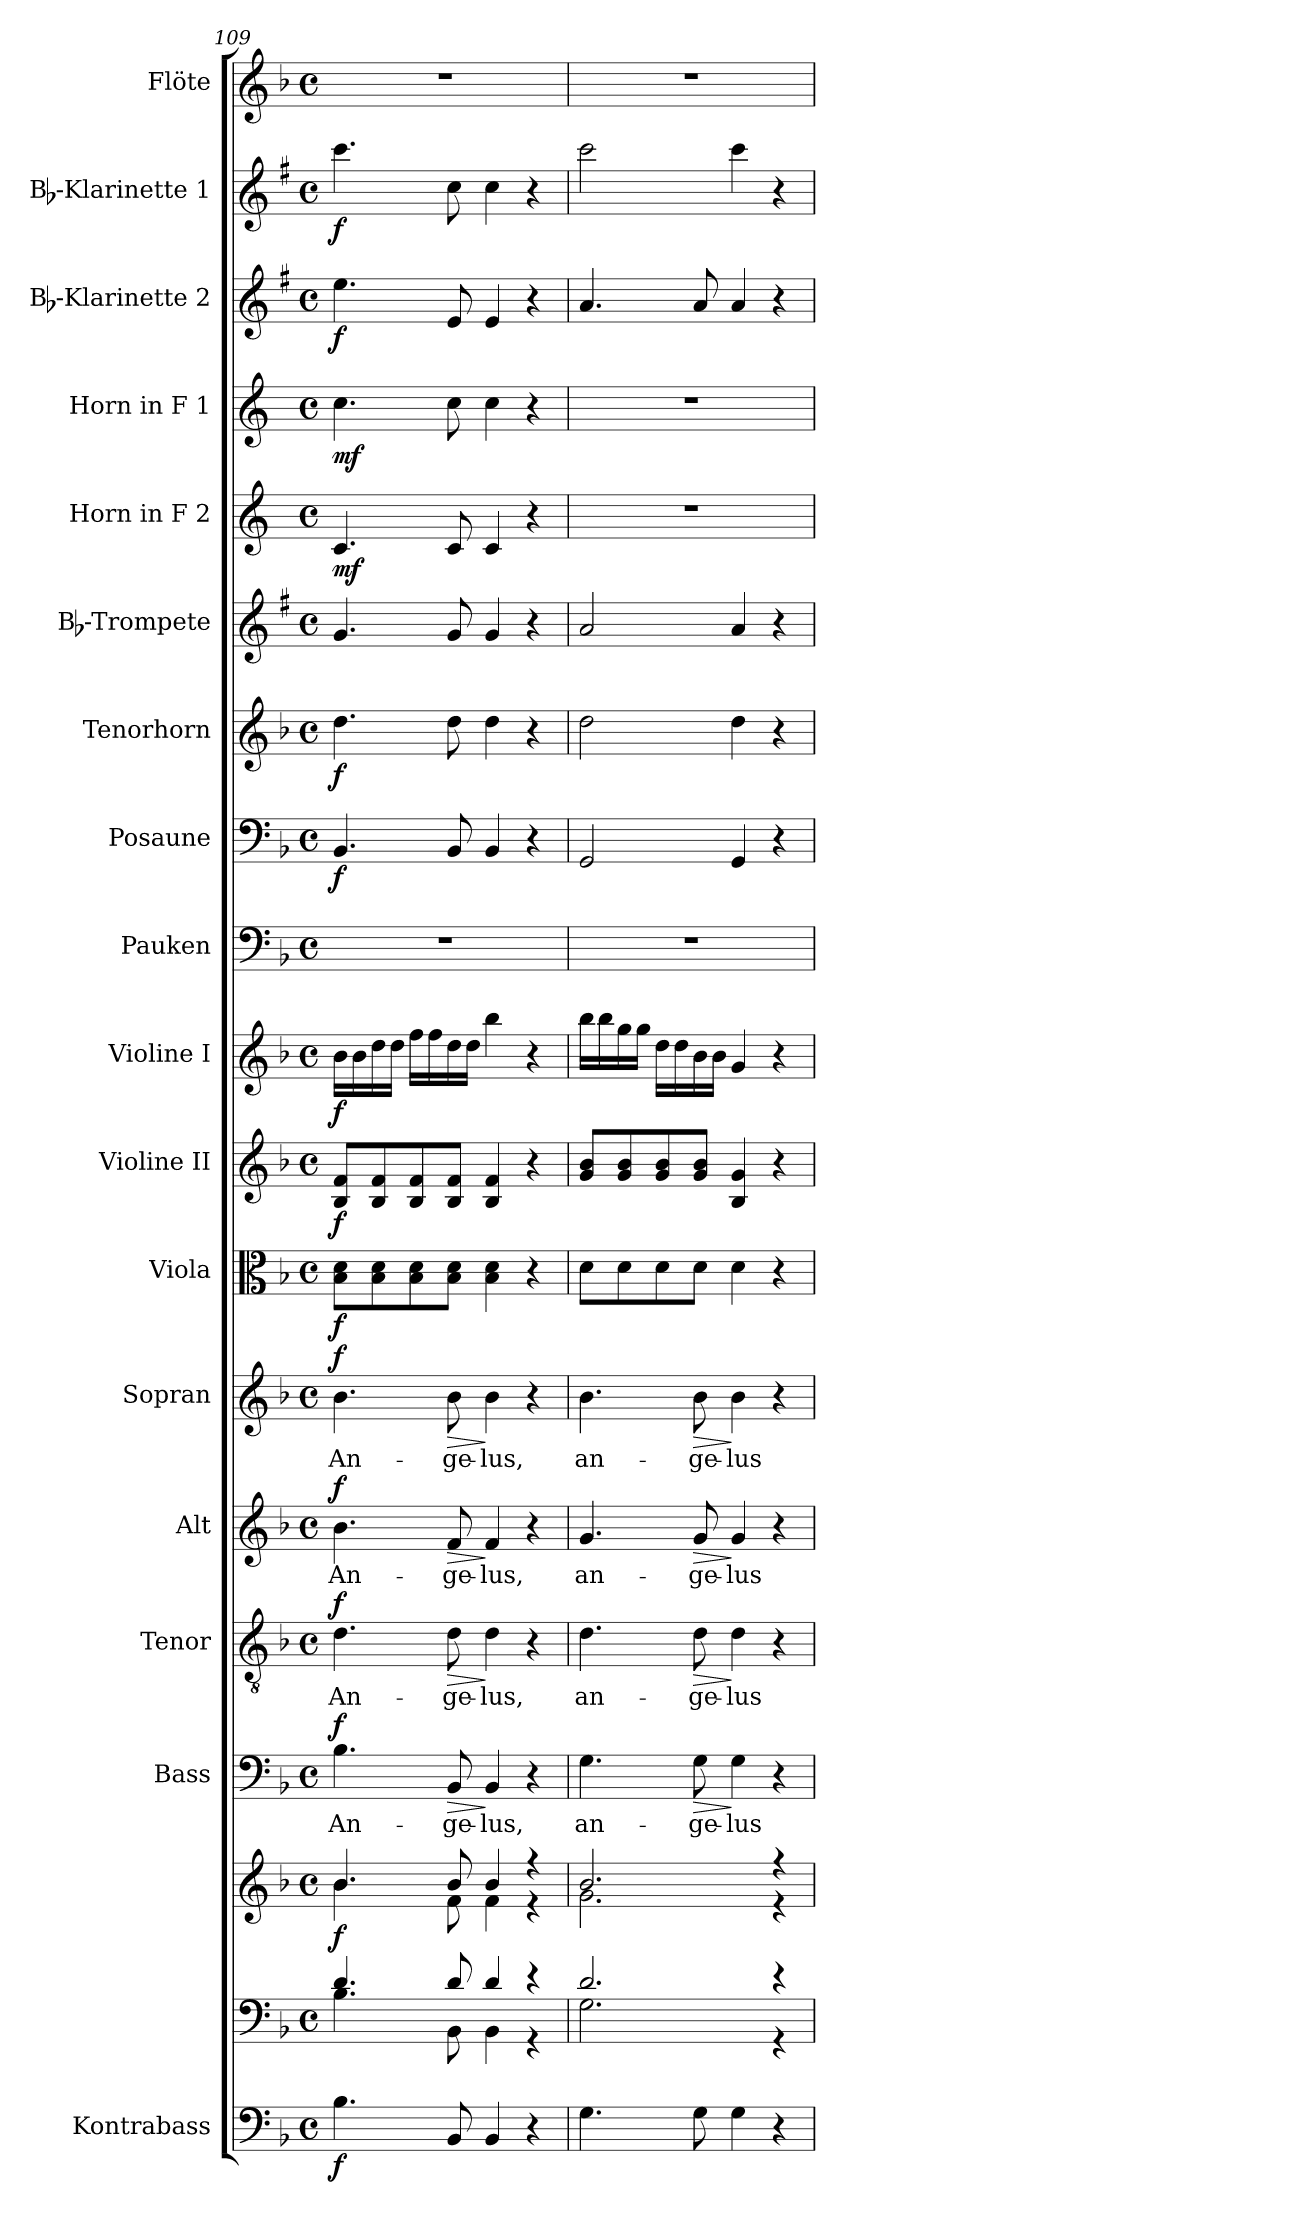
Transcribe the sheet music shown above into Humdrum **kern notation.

**kern	**dynam	**kern	**kern	**dynam	**kern	**text	**dynam	**kern	**text	**dynam	**kern	**text	**dynam	**kern	**text	**dynam	**kern	**dynam	**kern	**dynam	**kern	**dynam	**kern	**kern	**dynam	**kern	**dynam	**kern	**kern	**dynam	**kern	**dynam	**kern	**dynam	**kern	**dynam	**kern
*part18	*part18	*part17	*part17	*part17	*part16	*part16	*part16	*part15	*part15	*part15	*part14	*part14	*part14	*part13	*part13	*part13	*part12	*part12	*part11	*part11	*part10	*part10	*part9	*part8	*part8	*part7	*part7	*part6	*part5	*part5	*part4	*part4	*part3	*part3	*part2	*part2	*part1
*staff19	*staff19	*staff18	*staff17	*staff17/18	*staff16	*staff16	*staff16	*staff15	*staff15	*staff15	*staff14	*staff14	*staff14	*staff13	*staff13	*staff13	*staff12	*staff12	*staff11	*staff11	*staff10	*staff10	*staff9	*staff8	*staff8	*staff7	*staff7	*staff6	*staff5	*staff5	*staff4	*staff4	*staff3	*staff3	*staff2	*staff2	*staff1
*I"Kontrabass	*	*	*	*	*I"Bass	*	*	*I"Tenor	*	*	*I"Alt	*	*	*I"Sopran	*	*	*I"Viola	*	*I"Violine II	*	*I"Violine I	*	*I"Pauken	*I"Posaune	*	*I"Tenorhorn	*	*I"Bb-Trompete	*I"Horn in F 2	*	*I"Horn in F 1	*	*I"Bb-Klarinette 2	*	*I"Bb-Klarinette 1	*	*I"Flöte
*I'Kb.	*	*	*	*	*I'B.	*	*	*I'T.	*	*	*I'A.	*	*	*I'S.	*	*	*I'Vla.	*	*I'Vl. II	*	*I'Vl. I	*	*I'Pk.	*I'Pos.	*	*I'T. Hrn.	*	*I'Bb Trp.	*	*	*	*	*I'Bb Kl. 2	*	*I'Bb Kl. 1	*	*I'Fl.
*clefF4	*	*clefF4	*clefG2	*	*clefF4	*	*	*clefGv2	*	*	*clefG2	*	*	*clefG2	*	*	*clefC3	*	*clefG2	*	*clefG2	*	*clefF4	*clefF4	*	*clefG2	*	*clefG2	*clefG2	*	*clefG2	*	*clefG2	*	*clefG2	*	*clefG2
*ITrd7c12	*	*	*	*	*	*	*	*	*	*	*	*	*	*	*	*	*	*	*	*	*	*	*	*	*	*ITrd8c14	*	*ITrd1c2	*ITrd4c7	*	*ITrd4c7	*	*ITrd1c2	*	*ITrd1c2	*	*
*k[b-]	*	*k[b-]	*k[b-]	*	*k[b-]	*	*	*k[b-]	*	*	*k[b-]	*	*	*k[b-]	*	*	*k[b-]	*	*k[b-]	*	*k[b-]	*	*k[b-]	*k[b-]	*	*k[b-]	*	*k[b-]	*k[b-]	*	*k[b-]	*	*k[b-]	*	*k[b-]	*	*k[b-]
*F:	*	*F:	*F:	*	*F:	*	*	*F:	*	*	*F:	*	*	*F:	*	*	*F:	*	*F:	*	*F:	*	*F:	*F:	*	*F:	*	*F:	*F:	*	*F:	*	*F:	*	*F:	*	*F:
*M4/4	*	*M4/4	*M4/4	*	*M4/4	*	*	*M4/4	*	*	*M4/4	*	*	*M4/4	*	*	*M4/4	*	*M4/4	*	*M4/4	*	*M4/4	*M4/4	*	*M4/4	*	*M4/4	*M4/4	*	*M4/4	*	*M4/4	*	*M4/4	*	*M4/4
*met(c)	*	*met(c)	*met(c)	*	*met(c)	*	*	*met(c)	*	*	*met(c)	*	*	*met(c)	*	*	*met(c)	*	*met(c)	*	*met(c)	*	*met(c)	*met(c)	*	*met(c)	*	*met(c)	*met(c)	*	*met(c)	*	*met(c)	*	*met(c)	*	*met(c)
=109	=109	=109	=109	=109	=109	=109	=109	=109	=109	=109	=109	=109	=109	=109	=109	=109	=109	=109	=109	=109	=109	=109	=109	=109	=109	=109	=109	=109	=109	=109	=109	=109	=109	=109	=109	=109	=109
*	*	*^	*^	*	*	*	*	*	*	*	*	*	*	*	*	*	*	*	*	*	*	*	*	*	*	*	*	*	*	*	*	*	*	*	*	*	*
!	!LO:DY:b	!	!	!	!	!LO:DY:b	!	!LO:LY:b	!LO:DY:a	!	!LO:LY:b	!LO:DY:a	!	!LO:LY:b	!LO:DY:a	!	!LO:LY:b	!LO:DY:a	!	!LO:DY:b	!	!LO:DY:b	!	!LO:DY:b	!	!	!LO:DY:b	!	!LO:DY:b	!	!	!LO:DY:b	!	!LO:DY:b	!	!LO:DY:b	!	!LO:DY:b	!
4.BB-\	f	4.d/	4.B-\	4.b-/	4.b-\	f	4.B-\	An-	f	4.d\	An-	f	4.b-\	An-	f	4.b-\	An-	f	8B-\ 8d\L	f	8B-/ 8f/L	f	16b-\LL	f	1r	4.BB-/	f	4.d\	f	4.f/	4.F/	mf	4.f\	mf	4.dd\	f	4.bb-\	f	1r
.	.	.	.	.	.	.	.	.	.	.	.	.	.	.	.	.	.	.	.	.	.	.	16b-\	.	.	.	.	.	.	.	.	.	.	.	.	.	.	.	.
.	.	.	.	.	.	.	.	.	.	.	.	.	.	.	.	.	.	.	8B-\ 8d\	.	8B-/ 8f/	.	16dd\	.	.	.	.	.	.	.	.	.	.	.	.	.	.	.	.
.	.	.	.	.	.	.	.	.	.	.	.	.	.	.	.	.	.	.	.	.	.	.	16dd\JJ	.	.	.	.	.	.	.	.	.	.	.	.	.	.	.	.
.	.	.	.	.	.	.	.	.	.	.	.	.	.	.	.	.	.	.	8B-\ 8d\	.	8B-/ 8f/	.	16ff\LL	.	.	.	.	.	.	.	.	.	.	.	.	.	.	.	.
.	.	.	.	.	.	.	.	.	.	.	.	.	.	.	.	.	.	.	.	.	.	.	16ff\	.	.	.	.	.	.	.	.	.	.	.	.	.	.	.	.
!	!	!	!	!	!	!	!	!LO:LY:b	!LO:HP:b	!	!LO:LY:b	!LO:HP:b	!	!LO:LY:b	!LO:HP:b	!	!LO:LY:b	!LO:HP:b	!	!	!	!	!	!	!	!	!	!	!	!	!	!	!	!	!	!	!	!	!
8BBB-/	.	8d/	8BB-\	8b-/	8f\	.	8BB-/	-ge-	>	8d\	-ge-	>	8f/	-ge-	>	8b-\	-ge-	>	8B-\ 8d\J	.	8B-/ 8f/J	.	16dd\	.	.	8BB-/	.	8d\	.	8f/	8F/	.	8f\	.	8d/	.	8b-\	.	.
.	.	.	.	.	.	.	.	.	.	.	.	.	.	.	.	.	.	.	.	.	.	.	16dd\JJ	.	.	.	.	.	.	.	.	.	.	.	.	.	.	.	.
!	!	!	!	!	!	!	!	!LO:LY:b	!	!	!LO:LY:b	!	!	!LO:LY:b	!	!	!LO:LY:b	!	!	!	!	!	!	!	!	!	!	!	!	!	!	!	!	!	!	!	!	!	!
4BBB-/	.	4d/	4BB-\	4b-/	4f\	.	4BB-/	-lus,	]	4d\	-lus,	]	4f/	-lus,	]	4b-\	-lus,	]	4B-\ 4d\	.	4B-/ 4f/	.	4bb-\	.	.	4BB-/	.	4d\	.	4f/	4F/	.	4f\	.	4d/	.	4b-\	.	.
4r	.	4r	4r	4r	4r	.	4r	.	.	4r	.	.	4r	.	.	4r	.	.	4r	.	4r	.	4r	.	.	4r	.	4r	.	4r	4r	.	4r	.	4r	.	4r	.	.
!!LO:PB:g=z
=110	=110	=110	=110	=110	=110	=110	=110	=110	=110	=110	=110	=110	=110	=110	=110	=110	=110	=110	=110	=110	=110	=110	=110	=110	=110	=110	=110	=110	=110	=110	=110	=110	=110	=110	=110	=110	=110	=110	=110
!	!	!	!	!	!	!	!	!LO:LY:b	!	!	!LO:LY:b	!	!	!LO:LY:b	!	!	!LO:LY:b	!	!	!	!	!	!	!	!	!	!	!	!	!	!	!	!	!	!	!	!	!	!
4.GG\	.	2.d/	2.G\	2.b-/	2.g\	.	4.G\	an-	.	4.d\	an-	.	4.g/	an-	.	4.b-\	an-	.	8d\L	.	8g/ 8b-/L	.	16bb-\LL	.	1r	2GG/	.	2d\	.	2g/	1r	.	1r	.	4.g/	.	2bb-\	.	1r
.	.	.	.	.	.	.	.	.	.	.	.	.	.	.	.	.	.	.	.	.	.	.	16bb-\	.	.	.	.	.	.	.	.	.	.	.	.	.	.	.	.
.	.	.	.	.	.	.	.	.	.	.	.	.	.	.	.	.	.	.	8d\	.	8g/ 8b-/	.	16gg\	.	.	.	.	.	.	.	.	.	.	.	.	.	.	.	.
.	.	.	.	.	.	.	.	.	.	.	.	.	.	.	.	.	.	.	.	.	.	.	16gg\JJ	.	.	.	.	.	.	.	.	.	.	.	.	.	.	.	.
.	.	.	.	.	.	.	.	.	.	.	.	.	.	.	.	.	.	.	8d\	.	8g/ 8b-/	.	16dd\LL	.	.	.	.	.	.	.	.	.	.	.	.	.	.	.	.
.	.	.	.	.	.	.	.	.	.	.	.	.	.	.	.	.	.	.	.	.	.	.	16dd\	.	.	.	.	.	.	.	.	.	.	.	.	.	.	.	.
!	!	!	!	!	!	!	!	!LO:LY:b	!LO:HP:b	!	!LO:LY:b	!LO:HP:b	!	!LO:LY:b	!LO:HP:b	!	!LO:LY:b	!LO:HP:b	!	!	!	!	!	!	!	!	!	!	!	!	!	!	!	!	!	!	!	!	!
8GG\	.	.	.	.	.	.	8G\	-ge-	>	8d\	-ge-	>	8g/	-ge-	>	8b-\	-ge-	>	8d\J	.	8g/ 8b-/J	.	16b-\	.	.	.	.	.	.	.	.	.	.	.	8g/	.	.	.	.
.	.	.	.	.	.	.	.	.	.	.	.	.	.	.	.	.	.	.	.	.	.	.	16b-\JJ	.	.	.	.	.	.	.	.	.	.	.	.	.	.	.	.
!	!	!	!	!	!	!	!	!LO:LY:b	!	!	!LO:LY:b	!	!	!LO:LY:b	!	!	!LO:LY:b	!	!	!	!	!	!	!	!	!	!	!	!	!	!	!	!	!	!	!	!	!	!
4GG\	.	.	.	.	.	.	4G\	-lus	]	4d\	-lus	]	4g/	-lus	]	4b-\	-lus	]	4d\	.	4B-/ 4g/	.	4g/	.	.	4GG/	.	4d\	.	4g/	.	.	.	.	4g/	.	4bb-\	.	.
4r	.	4r	4r	4r	4r	.	4r	.	.	4r	.	.	4r	.	.	4r	.	.	4r	.	4r	.	4r	.	.	4r	.	4r	.	4r	.	.	.	.	4r	.	4r	.	.
*	*	*v	*v	*	*	*	*	*	*	*	*	*	*	*	*	*	*	*	*	*	*	*	*	*	*	*	*	*	*	*	*	*	*	*	*	*	*	*	*
*	*	*	*v	*v	*	*	*	*	*	*	*	*	*	*	*	*	*	*	*	*	*	*	*	*	*	*	*	*	*	*	*	*	*	*	*	*	*	*
=	=	=	=	=	=	=	=	=	=	=	=	=	=	=	=	=	=	=	=	=	=	=	=	=	=	=	=	=	=	=	=	=	=	=	=	=	=
*-	*-	*-	*-	*-	*-	*-	*-	*-	*-	*-	*-	*-	*-	*-	*-	*-	*-	*-	*-	*-	*-	*-	*-	*-	*-	*-	*-	*-	*-	*-	*-	*-	*-	*-	*-	*-	*-
